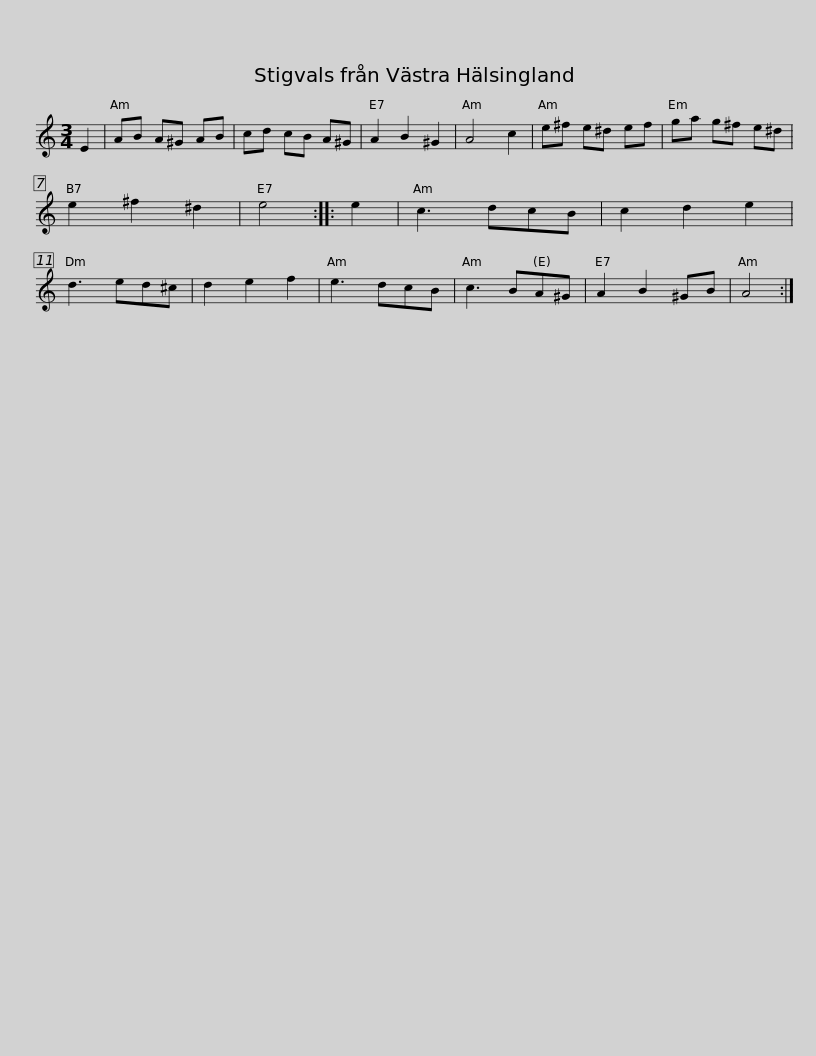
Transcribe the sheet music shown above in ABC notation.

X:1
L:1/8
M:3/4
I:linebreak $
K:C
V:1 treble
V:1
 E2 | AB A^G AB | cd cB A^G | A2 B2 ^G2 | A4 c2 | %5
 e^f e^d ef | ga g^f e^d | e2 ^f2 ^d2 | e4 ::$ e2 | %10
 c3 dcB | c2 d2 e2 | d3 ed^c | d2 e2 f2 | e3 dcB | %15
 c3 BA^G | A2 B2 ^GB | A4 :| %18
